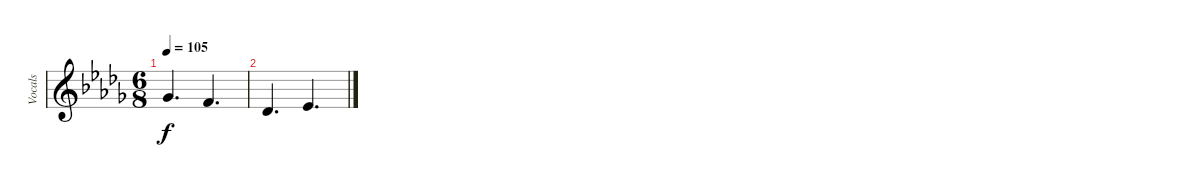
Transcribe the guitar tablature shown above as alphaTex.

\track ("Vocals" "Vocals") {instrument viola}
\staff {score}
\tuning (Eb4 Bb3 Gb3 Db3 Ab2 Eb2) {hide}
\ts (6 8)
\tempo 105
\clef g2
\ks db
3.1.4{d dy f} 2.1.4{d} |
3.2.4{d} 0.1.4{d}
